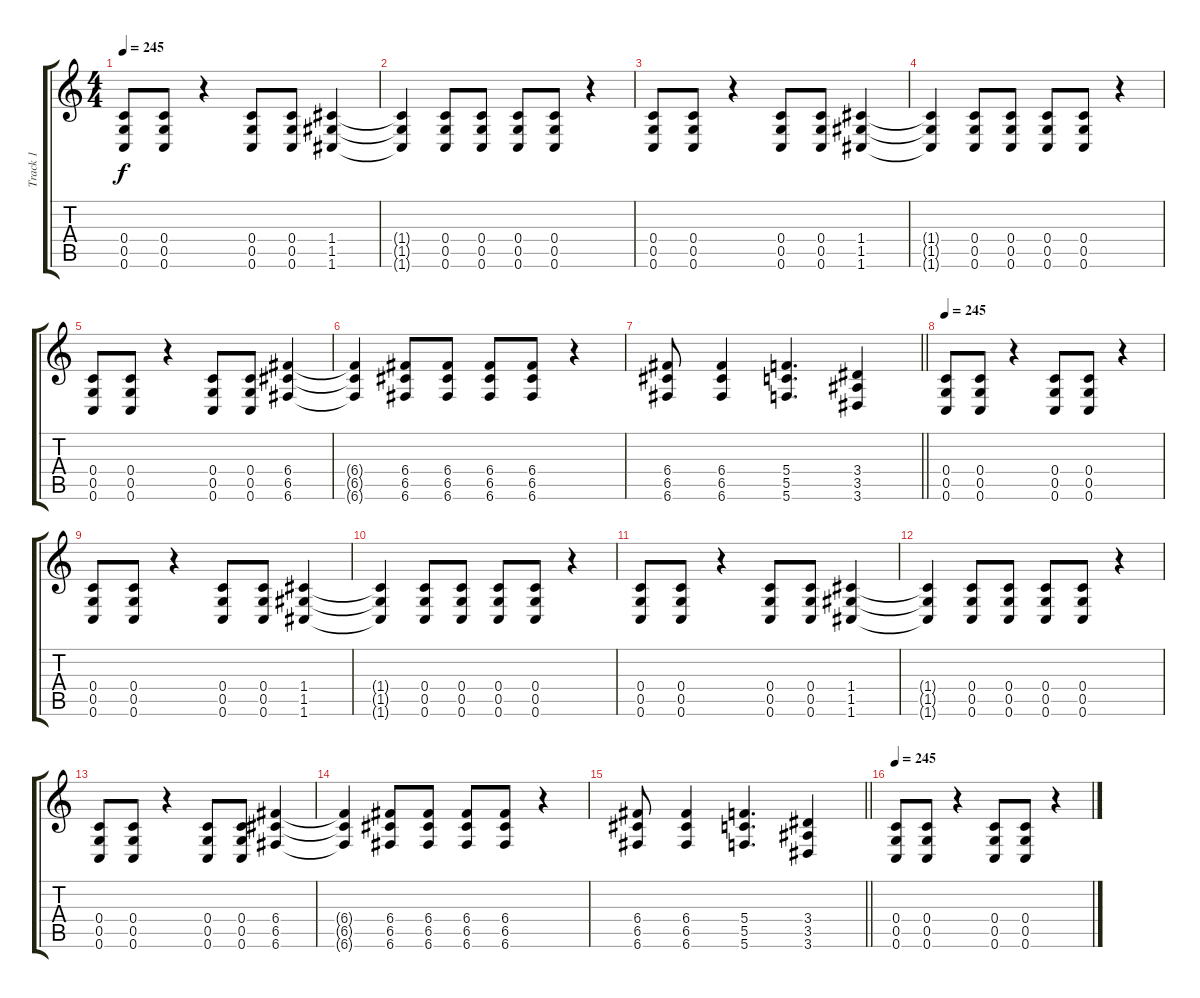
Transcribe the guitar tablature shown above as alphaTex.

\track ("Track 1" "Track 1") {instrument distortionguitar}
\staff {score tabs}
\tuning (D4 A3 F3 C3 G2 C2) {hide}
\ts (4 4)
\tempo 245
\clef g2
\ks c
(0.4 0.5 0.6).8{dy f} (0.4 0.5 0.6).8 r.4 (0.4 0.5 0.6).8 (0.4 0.5 0.6).8 (1.4 1.5 1.6).4 |
(1.4{t} 1.5{t} 1.6{t}).4 (0.4 0.5 0.6).8 (0.4 0.5 0.6).8 (0.4 0.5 0.6).8 (0.4 0.5 0.6).8 r.4 |
(0.4 0.5 0.6).8 (0.4 0.5 0.6).8 r.4 (0.4 0.5 0.6).8 (0.4 0.5 0.6).8 (1.4 1.5 1.6).4 |
(1.4{t} 1.5{t} 1.6{t}).4 (0.4 0.5 0.6).8 (0.4 0.5 0.6).8 (0.4 0.5 0.6).8 (0.4 0.5 0.6).8 r.4 |
(0.4 0.5 0.6).8 (0.4 0.5 0.6).8 r.4 (0.4 0.5 0.6).8 (0.4 0.5 0.6).8 (6.4 6.5 6.6).4 |
(6.4{t} 6.5{t} 6.6{t}).4 (6.4 6.5 6.6).8 (6.4 6.5 6.6).8 (6.4 6.5 6.6).8 (6.4 6.5 6.6).8 r.4 |
\barLineRight lightlight
(6.4 6.5 6.6).8 (6.4 6.5 6.6).4 (5.4 5.5 5.6).4{d} (3.4 3.5 3.6).4 |
\tempo 245
(0.4 0.5 0.6).8 (0.4 0.5 0.6).8 r.4 (0.4 0.5 0.6).8 (0.4 0.5 0.6).8 r.4 |
(0.4 0.5 0.6).8 (0.4 0.5 0.6).8 r.4 (0.4 0.5 0.6).8 (0.4 0.5 0.6).8 (1.4 1.5 1.6).4 |
(1.4{t} 1.5{t} 1.6{t}).4 (0.4 0.5 0.6).8 (0.4 0.5 0.6).8 (0.4 0.5 0.6).8 (0.4 0.5 0.6).8 r.4 |
(0.4 0.5 0.6).8 (0.4 0.5 0.6).8 r.4 (0.4 0.5 0.6).8 (0.4 0.5 0.6).8 (1.4 1.5 1.6).4 |
(1.4{t} 1.5{t} 1.6{t}).4 (0.4 0.5 0.6).8 (0.4 0.5 0.6).8 (0.4 0.5 0.6).8 (0.4 0.5 0.6).8 r.4 |
(0.4 0.5 0.6).8 (0.4 0.5 0.6).8 r.4 (0.4 0.5 0.6).8 (0.4 0.5 0.6).8 (6.4 6.5 6.6).4 |
(6.4{t} 6.5{t} 6.6{t}).4 (6.4 6.5 6.6).8 (6.4 6.5 6.6).8 (6.4 6.5 6.6).8 (6.4 6.5 6.6).8 r.4 |
\barLineRight lightlight
(6.4 6.5 6.6).8 (6.4 6.5 6.6).4 (5.4 5.5 5.6).4{d} (3.4 3.5 3.6).4 |
\tempo 245
(0.4 0.5 0.6).8 (0.4 0.5 0.6).8 r.4 (0.4 0.5 0.6).8 (0.4 0.5 0.6).8 r.4
